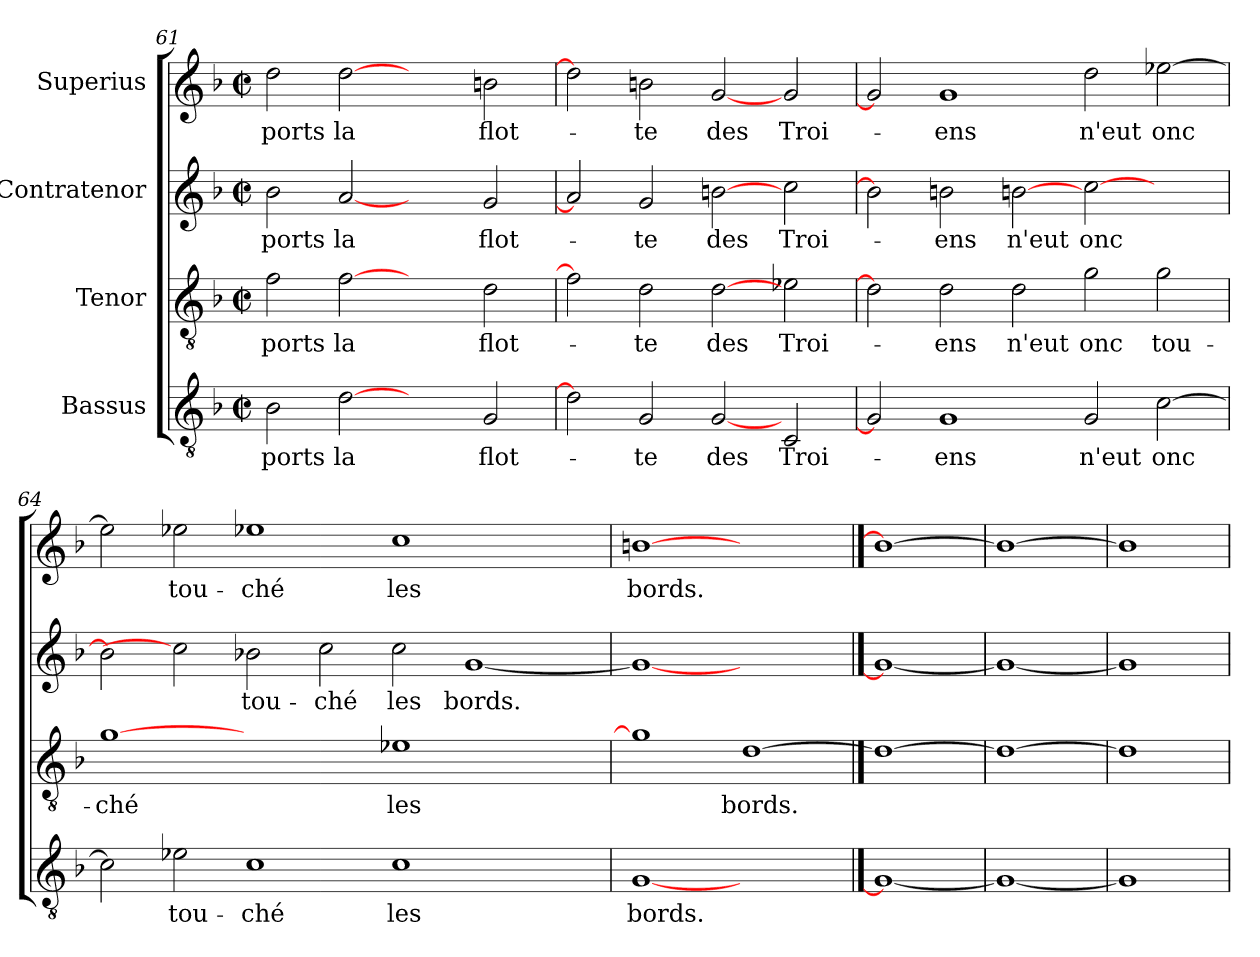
**kern	**text	**kern	**text	**kern	**text	**kern	**text
*part4	*part4	*part3	*part3	*part2	*part2	*part1	*part1
*staff4	*staff4	*staff3	*staff3	*staff2	*staff2	*staff1	*staff1
*I"Bassus	*	*I"Tenor	*	*I"Contratenor	*	*I"Superius	*
*clefGv2	*	*clefGv2	*	*clefG2	*	*clefG2	*
*k[b-]	*	*k[b-]	*	*k[b-]	*	*k[b-]	*
*F:	*	*F:	*	*F:	*	*F:	*
*M2/2	*	*M2/2	*	*M2/2	*	*M2/2	*
*met(c|)	*	*met(c|)	*	*met(c|)	*	*met(c|)	*
=61	=61	=61	=61	=61	=61	=61	=61
2B-\	ports	2f\	ports	2b-\	ports	2dd\	ports
[2d\	la	[2f\	la	[2a/	la	[2dd\	la
2ryy	.	2ryy	.	2ryy	.	2ryy	.
2G/	flot-	2d\	flot-	2g/	flot-	2bn\	flot-
!!LO:PB:g=z
=62	=62	=62	=62	=62	=62	=62	=62
2d\]	.	2f\]	.	2a/]	.	2dd\]	.
2G/	-te	2d\	-te	2g/	-te	2bn\	-te
[2G/	des	[2d\	des	[2bn\	des	[2g/	des
2C/	Troi-	2e-X\	Troi-	2cc\	Troi-	2g/	Troi-
=63	=63	=63	=63	=63	=63	=63	=63
2G/]	.	2d\]	.	2b\]	.	2g/]	.
1G/	-ens	2d\	-ens	2bn\	-ens	1g/	-ens
.	.	2d\	n'eut	[2bn\	n'eut	.	.
2G/	n'eut	2g\	onc	[2cc\	onc	2dd\	n'eut
[2c\	onc	2g\	tou-	2ryy	.	[2ee-X\	onc
=64	=64	=64	=64	=64	=64	=64	=64
2c\]	.	[1g\	-ché	2b\]	.	2ee-\]	.
2e-X\	tou-	.	.	2cc\]	.	2ee-X\	tou-
1c\	-ché	1ryy	.	2b-\	tou-	1ee-X\	-ché
.	.	.	.	2cc\	-ché	.	.
1c\	les	1e-X\	les	2cc\	les	1cc\	les
.	.	.	.	[1g/	bords.	.	.
2ryy	.	2ryy	.	.	.	2ryy	.
=65	=65	=65	=65	=65	=65	=65	=65
[1G/	bords.	1g\]	.	1g/_	.	[1bn\	bords.
1ryy	.	[1d\	bords.	1ryy	.	1ryy	.
==66	==66	==66	==66	==66	==66	==66	==66
1G/_	.	1d\_	.	1g/_	.	1b\_	.
=67	=67	=67	=67	=67	=67	=67	=67
1G/_	.	1d\_	.	1g/_	.	1b\_	.
=68	=68	=68	=68	=68	=68	=68	=68
1G/]	.	1d\]	.	1g/]	.	1b\]	.
=	=	=	=	=	=	=	=
*-	*-	*-	*-	*-	*-	*-	*-
